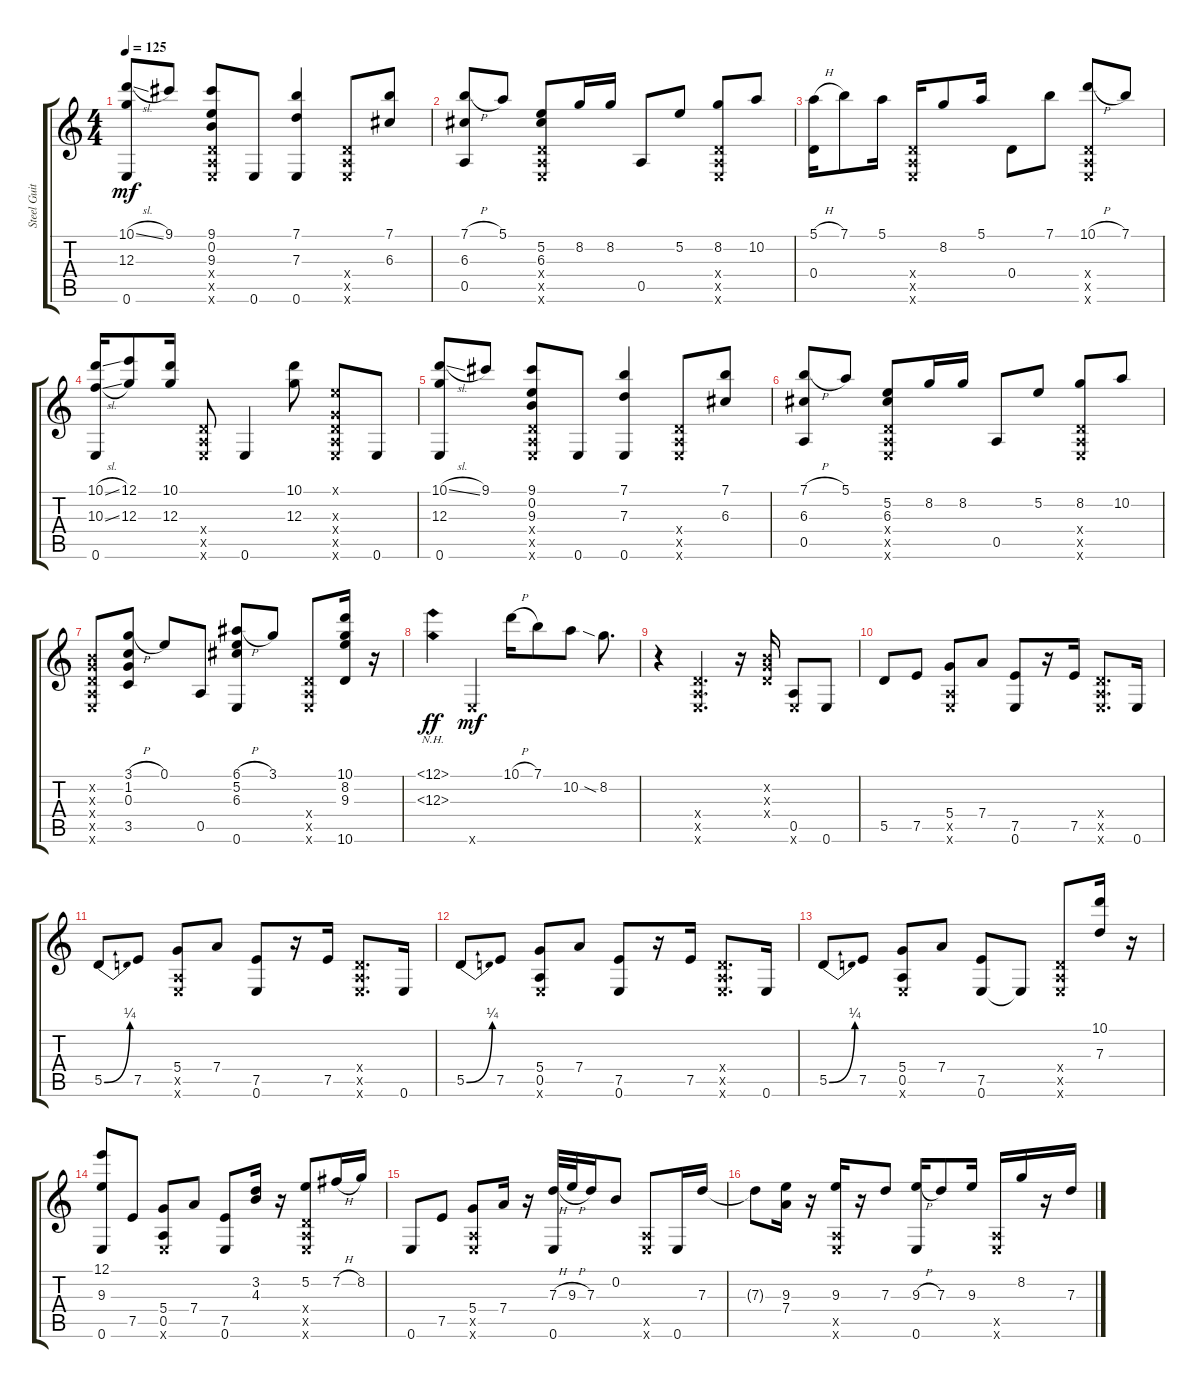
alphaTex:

\track ("Steel Guitar" "Steel Guit") {instrument acousticguitarsteel}
\staff {score tabs}
\tuning (E4 B3 G3 D3 A2 E2) {hide}
\ts (4 4)
\tempo 125
\clef g2
\ks c
(10.1{sl} 12.3 0.6).8{dy mf} 9.1.8 (9.1 0.2 9.3 0.4{x} 0.5{x} 0.6{x}).8 0.6.8 (7.1 7.3 0.6).4 (0.4{x} 0.5{x} 0.6{x}).8 (7.1 6.3).8 |
(7.1{h} 6.3 0.5).8 5.1.8 (5.2 6.3 0.4{x} 0.5{x} 0.6{x}).8 8.2.16 8.2.16 0.5.8 5.2.8 (8.2 0.4{x} 0.5{x} 0.6{x}).8 10.2.8 |
(5.1{h} 0.4).16 7.1.8 5.1.16 (0.4{x} 0.5{x} 0.6{x}).16 8.2.8 5.1.16 0.4.8 7.1.8 (10.1{h} 0.4{x} 0.5{x} 0.6{x}).8 7.1.8 |
(10.1{sl} 10.3{sl} 0.6).16 (12.1 12.3).8 (10.1 12.3).16 (0.4{x} 0.5{x} 0.6{x}).8 0.6.4 (10.1 12.3).8 (0.1{x} 0.3{x} 0.4{x} 0.5{x} 0.6{x}).8 0.6.8 |
(10.1{sl} 12.3 0.6).8 9.1.8 (9.1 0.2 9.3 0.4{x} 0.5{x} 0.6{x}).8 0.6.8 (7.1 7.3 0.6).4 (0.4{x} 0.5{x} 0.6{x}).8 (7.1 6.3).8 |
(7.1{h} 6.3 0.5).8 5.1.8 (5.2 6.3 0.4{x} 0.5{x} 0.6{x}).8 8.2.16 8.2.16 0.5.8 5.2.8 (8.2 0.4{x} 0.5{x} 0.6{x}).8 10.2.8 |
(0.2{x} 0.3{x} 0.4{x} 0.5{x} 0.6{x}).8 (3.1{h} 1.2 0.3 3.5).8 0.1.8 0.5.8 (6.1{h} 5.2 6.3 0.6).8 3.1.8 (0.4{x} 0.5{x} 0.6{x}).8 (10.1 8.2 9.3 10.6).16 r.16 |
(12.1{nh} 12.3{nh}).4{dy ff} 0.6{x}.4{dy mf} 10.1{h}.16 7.1.8 10.2.8 8.2{sia}.8{d} |
r.4 (0.4{x} 0.5{x} 0.6{x}).4{d} r.16 (0.2{x} 0.3{x} 0.4{x}).16 (0.5 0.6{x}).8 0.6.8 |
5.5.8 7.5.8 (5.4 0.5{x} 0.6{x}).8 7.4.8 (7.5 0.6).8 r.16 7.5.16 (0.4{x} 0.5{x} 0.6{x}).8{d} 0.6.16 |
5.5{be (bend 0 0 60 1)}.8 7.5.8 (5.4 0.5{x} 0.6{x}).8 7.4.8 (7.5 0.6).8 r.16 7.5.16 (0.4{x} 0.5{x} 0.6{x}).8{d} 0.6.16 |
5.5{be (bend 0 0 60 1)}.8 7.5.8 (5.4 0.5 0.6{x}).8 7.4.8 (7.5 0.6).8 r.16 7.5.16 (0.4{x} 0.5{x} 0.6{x}).8{d} 0.6.16 |
5.5{be (bend 0 0 60 1)}.8 7.5.8 (5.4 0.5 0.6{x}).8 7.4.8 (7.5 0.6).8 0.6{t}.8 (0.4{x} 0.5{x} 0.6{x}).8 (10.1 7.3).16 r.16 |
(12.1 9.3 0.6).8 7.5.8 (5.4 0.5 0.6{x}).8 7.4.8 (7.5 0.6).8 (3.2 4.3).16 r.16 (5.2 0.4{x} 0.5{x} 0.6{x}).8 7.2{h}.16 8.2.16 |
0.6.8 7.5.8 (5.4 0.5{x} 0.6{x}).8 7.4.16 r.16 (7.3{h} 0.6).32 9.3{h}.32 7.3.16 0.2.8 (0.5{x} 0.6{x}).8 0.6.16 7.3.16 |
7.3{t}.8 (9.3 7.4).16 r.16 (9.3 0.5{x} 0.6{x}).16 r.16 7.3.8 (9.3{h} 0.6).16 7.3.8 9.3.16 (0.5{x} 0.6{x}).16 8.2.16 r.16 7.3{h}.16
